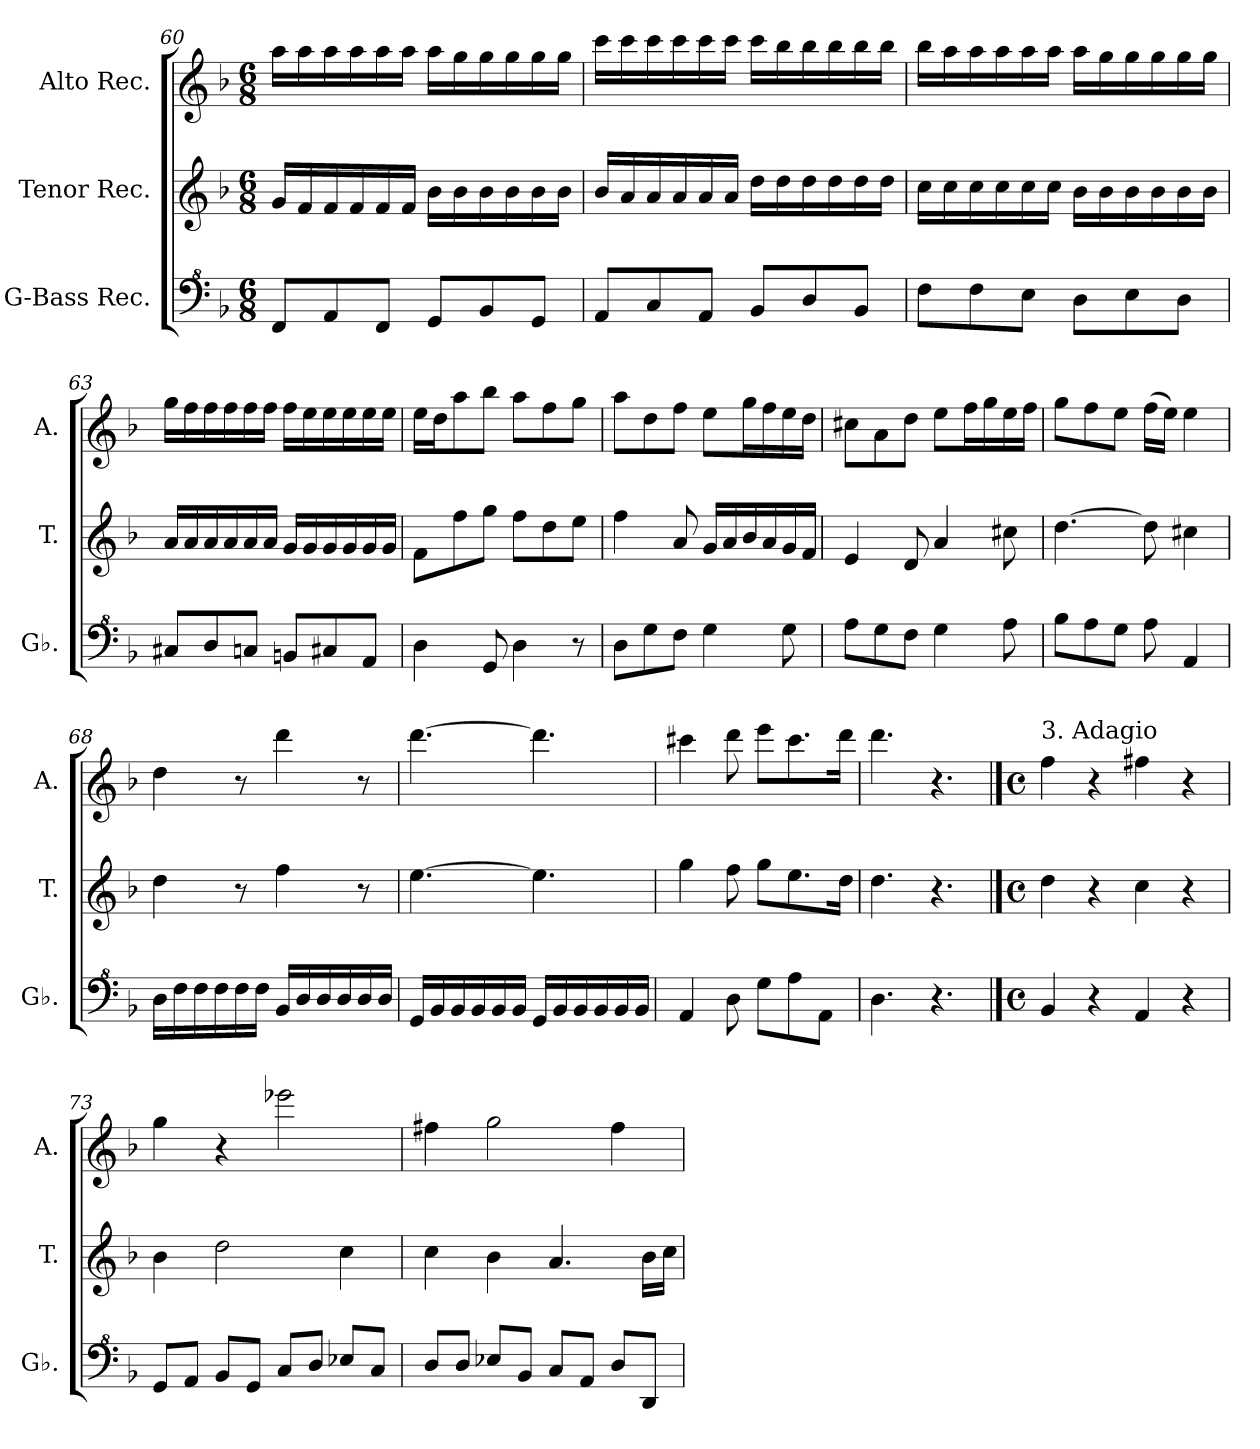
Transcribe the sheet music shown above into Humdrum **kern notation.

**kern	**kern	**kern
*part3	*part2	*part1
*staff3	*staff2	*staff1
*I"G-Bass Rec.	*I"Tenor Rec.	*I"Alto Rec.
*I'Gb.	*I'T.	*I'A.
*clefF^4	*clefG2	*clefG2
*k[b-]	*k[b-]	*k[b-]
*M6/8	*M6/8	*M6/8
=60	=60	=60
8F/L	16g/LL	16aa\LL
.	16f/	16aa\
8A/	16f/	16aa\
.	16f/	16aa\
8F/J	16f/	16aa\
.	16f/JJ	16aa\JJ
8G/L	16b-\LL	16aa\LL
.	16b-\	16gg\
8B-/	16b-\	16gg\
.	16b-\	16gg\
8G/J	16b-\	16gg\
.	16b-\JJ	16gg\JJ
!!LO:LB:g=z
=61	=61	=61
8A/L	16b-/LL	16ccc\LL
.	16a/	16ccc\
8c/	16a/	16ccc\
.	16a/	16ccc\
8A/J	16a/	16ccc\
.	16a/JJ	16ccc\JJ
8B-/L	16dd\LL	16ccc\LL
.	16dd\	16bb-\
8d/	16dd\	16bb-\
.	16dd\	16bb-\
8B-/J	16dd\	16bb-\
.	16dd\JJ	16bb-\JJ
=62	=62	=62
8f\L	16cc\LL	16bb-\LL
.	16cc\	16aa\
8f\	16cc\	16aa\
.	16cc\	16aa\
8e\J	16cc\	16aa\
.	16cc\JJ	16aa\JJ
8d\L	16b-\LL	16aa\LL
.	16b-\	16gg\
8e\	16b-\	16gg\
.	16b-\	16gg\
8d\J	16b-\	16gg\
.	16b-\JJ	16gg\JJ
=63	=63	=63
8c#X/L	16a/LL	16gg\LL
.	16a/	16ff\
8d/	16a/	16ff\
.	16a/	16ff\
8cn/J	16a/	16ff\
.	16a/JJ	16ff\JJ
8Bn/L	16g/LL	16ff\LL
.	16g/	16ee\
8c#X/	16g/	16ee\
.	16g/	16ee\
8A/J	16g/	16ee\
.	16g/JJ	16ee\JJ
=64	=64	=64
4d\	8f\L	16ee\LL
.	.	16dd\J
.	8ff\	8aa\
8G/	8gg\J	8bb-\J
4d\	8ff\L	8aa\L
.	8dd\	8ff\
8r	8ee\J	8gg\J
=65	=65	=65
8d\L	4ff\	8aa\L
8g\	.	8dd\
8f\J	8a/	8ff\J
4g\	16g/LL	8ee\L
.	16a/	.
.	16b-/	16gg\L
.	16a/	16ff\
8g\	16g/	16ee\
.	16f/JJ	16dd\JJ
!!LO:LB:g=z
=66	=66	=66
8a\L	4e/	8cc#X\L
8g\	.	8a\
8f\J	8d/	8dd\J
4g\	4a/	8ee\L
.	.	16ff\L
.	.	16gg\
8a\	8cc#X\	16ee\
.	.	16ff\JJ
=67	=67	=67
8b-\L	[4.dd\	8gg\L
8a\	.	8ff\
8g\J	.	8ee\J
8a\	8dd\]	(>16ff\LL
.	.	16ee\JJ)
4A/	4cc#X\	4ee\
=68	=68	=68
16d\LL	4dd\	4dd\
16f\	.	.
16f\	.	.
16f\	.	.
16f\	8r	8r
16f\JJ	.	.
16B-/LL	4ff\	4ddd\
16d/	.	.
16d/	.	.
16d/	.	.
16d/	8r	8r
16d/JJ	.	.
=69	=69	=69
16G/LL	[4.ee\	[4.ddd\
16B-/	.	.
16B-/	.	.
16B-/	.	.
16B-/	.	.
16B-/JJ	.	.
16G/LL	4.ee\]	4.ddd\]
16B-/	.	.
16B-/	.	.
16B-/	.	.
16B-/	.	.
16B-/JJ	.	.
=70	=70	=70
4A/	4gg\	4ccc#X\
8d\	8ff\	8ddd\
8g\L	8gg\L	8eee\L
8a\	8.ee\	8.ccc#\
8A\J	.	.
.	16dd\Jk	16ddd\Jk
=71	=71	=71
4.d\	4.dd\	4.ddd\
4.r	4.r	4.r
!!LO:LB:g=z
==72	==72	==72
*M4/4	*M4/4	*M4/4
*met(c)	*met(c)	*met(c)
*	*	*MM60
!	!	!LO:TX:a:t=3. Adagio
4B-/	4dd\	4ff\
4r	4r	4r
4A/	4cc\	4ff#X\
4r	4r	4r
=73	=73	=73
8G/L	4b-\	4gg\
8A/J	.	.
8B-/L	2dd\	4r
8G/J	.	.
8c/L	.	2eee-X\
8d/J	.	.
8e-X/L	4cc\	.
8c/J	.	.
=74	=74	=74
8d/L	4cc\	4ff#X\
8d/J	.	.
8e-X/L	4b-\	2gg\
8B-/J	.	.
8c/L	4.a/	.
8A/J	.	.
8d/L	.	4ff#\
8D/J	16b-\LL	.
.	16cc\JJ	.
=	=	=
*-	*-	*-
